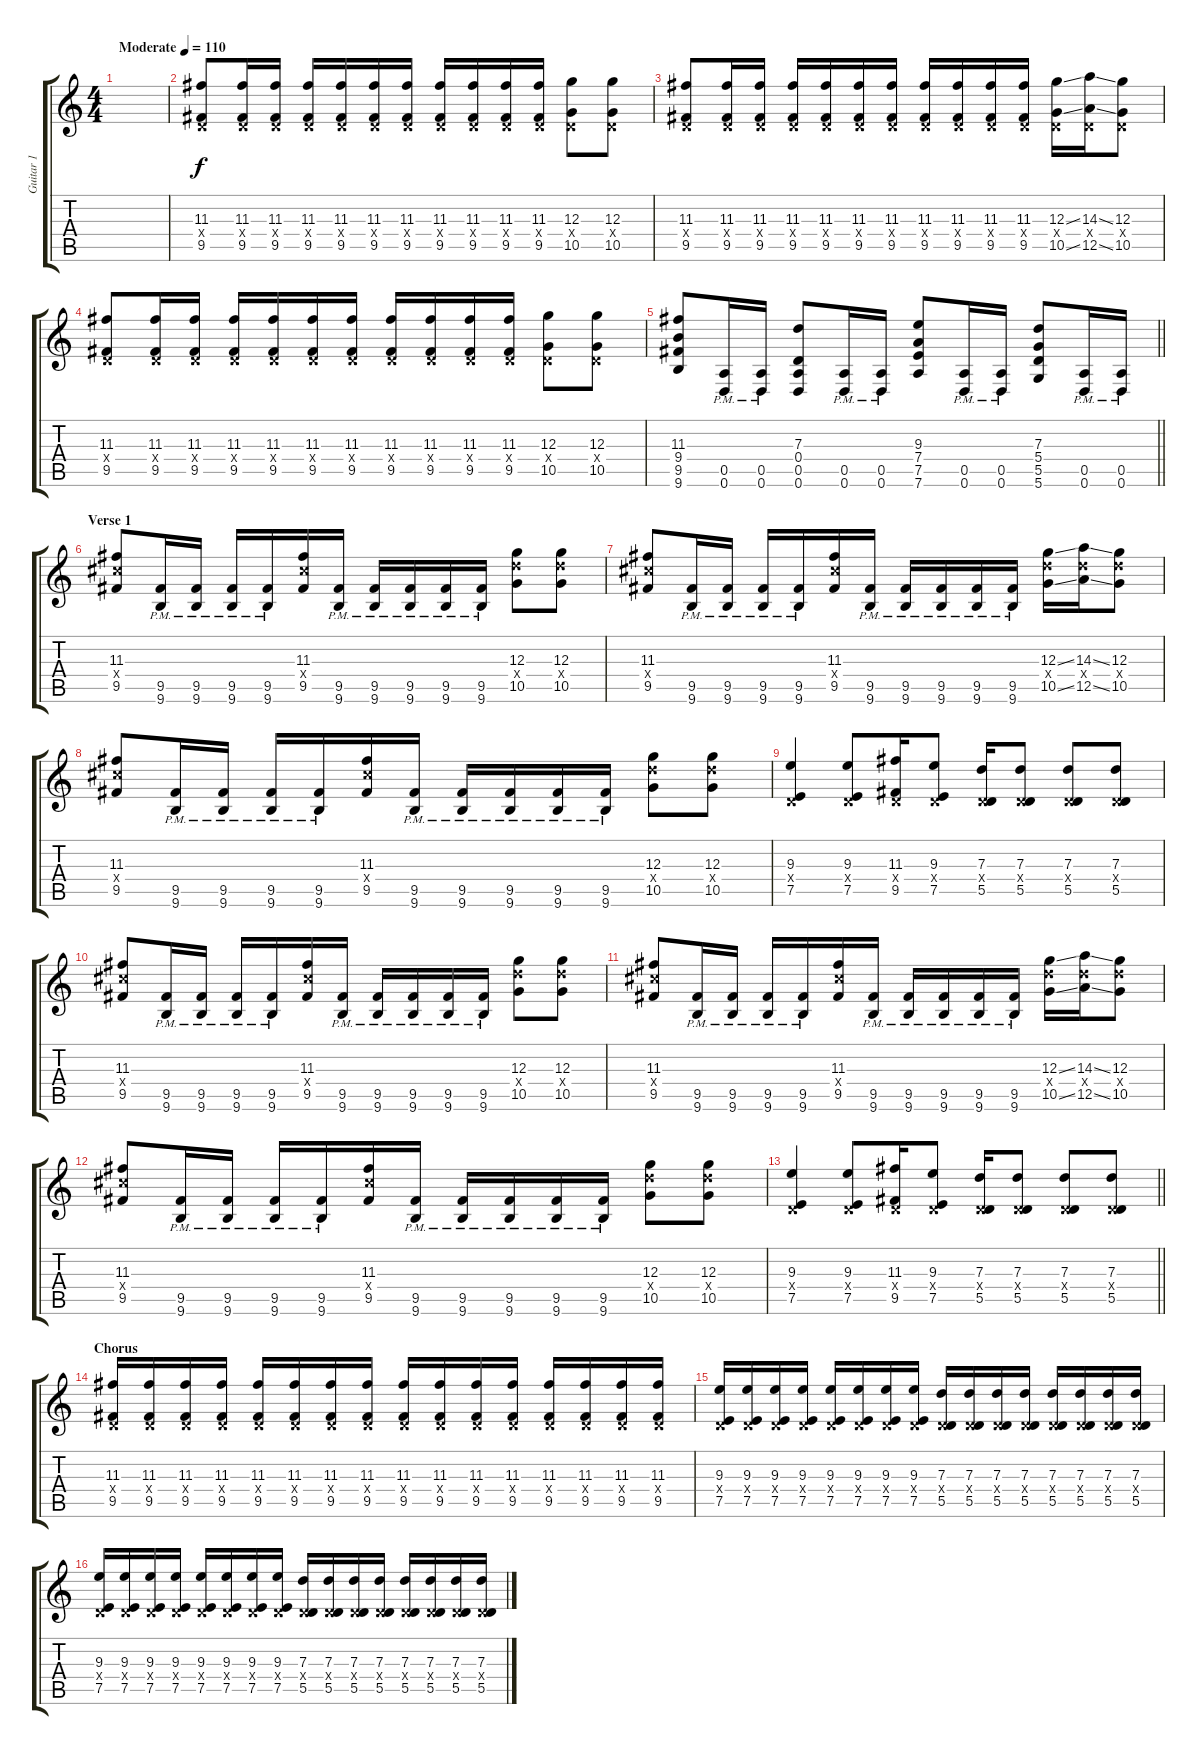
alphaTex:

\track ("Guitar 1" "Guitar 1") {instrument overdrivenguitar}
\staff {score tabs}
\tuning (E4 B3 G3 D3 A2 D2) {hide}
\ts (4 4)
\tempo (110 "Moderate")
\clef g2
\ks c
|
(11.3 0.4{x} 9.5).8 (11.3 0.4{x} 9.5).16 (11.3 0.4{x} 9.5).16 (11.3 0.4{x} 9.5).16 (11.3 0.4{x} 9.5).16 (11.3 0.4{x} 9.5).16 (11.3 0.4{x} 9.5).16 (11.3 0.4{x} 9.5).16 (11.3 0.4{x} 9.5).16 (11.3 0.4{x} 9.5).16 (11.3 0.4{x} 9.5).16 (12.3 0.4{x} 10.5).8 (12.3 0.4{x} 10.5).8 |
(11.3 0.4{x} 9.5).8 (11.3 0.4{x} 9.5).16 (11.3 0.4{x} 9.5).16 (11.3 0.4{x} 9.5).16 (11.3 0.4{x} 9.5).16 (11.3 0.4{x} 9.5).16 (11.3 0.4{x} 9.5).16 (11.3 0.4{x} 9.5).16 (11.3 0.4{x} 9.5).16 (11.3 0.4{x} 9.5).16 (11.3 0.4{x} 9.5).16 (12.3{ss} 0.4{x} 10.5{ss}).16 (14.3{ss} 0.4{x} 12.5{ss}).16 (12.3 0.4{x} 10.5).8 |
(11.3 0.4{x} 9.5).8 (11.3 0.4{x} 9.5).16 (11.3 0.4{x} 9.5).16 (11.3 0.4{x} 9.5).16 (11.3 0.4{x} 9.5).16 (11.3 0.4{x} 9.5).16 (11.3 0.4{x} 9.5).16 (11.3 0.4{x} 9.5).16 (11.3 0.4{x} 9.5).16 (11.3 0.4{x} 9.5).16 (11.3 0.4{x} 9.5).16 (12.3 0.4{x} 10.5).8 (12.3 0.4{x} 10.5).8 |
\barLineRight lightlight
(11.3 9.4 9.5 9.6).8 (0.5{pm} 0.6{pm}).16 (0.5{pm} 0.6{pm}).16 (7.3 0.4 0.5 0.6).8 (0.5{pm} 0.6{pm}).16 (0.5{pm} 0.6{pm}).16 (9.3 7.4 7.5 7.6).8 (0.5{pm} 0.6{pm}).16 (0.5{pm} 0.6{pm}).16 (7.3 5.4 5.5 5.6).8 (0.5{pm} 0.6{pm}).16 (0.5{pm} 0.6{pm}).16 |
\section ("" "Verse 1")
(11.3 11.4{x} 9.5).8 (9.5{pm} 9.6{pm}).16 (9.5{pm} 9.6{pm}).16 (9.5{pm} 9.6{pm}).16 (9.5{pm} 9.6{pm}).16 (11.3 11.4{x} 9.5).16 (9.5{pm} 9.6{pm}).16 (9.5{pm} 9.6{pm}).16 (9.5{pm} 9.6{pm}).16 (9.5{pm} 9.6{pm}).16 (9.5{pm} 9.6{pm}).16 (12.3 12.4{x} 10.5).8 (12.3 12.4{x} 10.5).8 |
(11.3 11.4{x} 9.5).8 (9.5{pm} 9.6{pm}).16 (9.5{pm} 9.6{pm}).16 (9.5{pm} 9.6{pm}).16 (9.5{pm} 9.6{pm}).16 (11.3 11.4{x} 9.5).16 (9.5{pm} 9.6{pm}).16 (9.5{pm} 9.6{pm}).16 (9.5{pm} 9.6{pm}).16 (9.5{pm} 9.6{pm}).16 (9.5{pm} 9.6{pm}).16 (12.3{ss} 12.4{x} 10.5{ss}).16 (14.3{ss} 12.4{x} 12.5{ss}).16 (12.3 12.4{x} 10.5).8 |
(11.3 11.4{x} 9.5).8 (9.5{pm} 9.6{pm}).16 (9.5{pm} 9.6{pm}).16 (9.5{pm} 9.6{pm}).16 (9.5{pm} 9.6{pm}).16 (11.3 11.4{x} 9.5).16 (9.5{pm} 9.6{pm}).16 (9.5{pm} 9.6{pm}).16 (9.5{pm} 9.6{pm}).16 (9.5{pm} 9.6{pm}).16 (9.5{pm} 9.6{pm}).16 (12.3 12.4{x} 10.5).8 (12.3 12.4{x} 10.5).8 |
(9.3 0.4{x} 7.5).4 (9.3 0.4{x} 7.5).8 (11.3 0.4{x} 9.5).16 (9.3 0.4{x} 7.5).8 (7.3 0.4{x} 5.5).16 (7.3 0.4{x} 5.5).8 (7.3 0.4{x} 5.5).8 (7.3 0.4{x} 5.5).8 |
(11.3 11.4{x} 9.5).8 (9.5{pm} 9.6{pm}).16 (9.5{pm} 9.6{pm}).16 (9.5{pm} 9.6{pm}).16 (9.5{pm} 9.6{pm}).16 (11.3 11.4{x} 9.5).16 (9.5{pm} 9.6{pm}).16 (9.5{pm} 9.6{pm}).16 (9.5{pm} 9.6{pm}).16 (9.5{pm} 9.6{pm}).16 (9.5{pm} 9.6{pm}).16 (12.3 12.4{x} 10.5).8 (12.3 12.4{x} 10.5).8 |
(11.3 11.4{x} 9.5).8 (9.5{pm} 9.6{pm}).16 (9.5{pm} 9.6{pm}).16 (9.5{pm} 9.6{pm}).16 (9.5{pm} 9.6{pm}).16 (11.3 11.4{x} 9.5).16 (9.5{pm} 9.6{pm}).16 (9.5{pm} 9.6{pm}).16 (9.5{pm} 9.6{pm}).16 (9.5{pm} 9.6{pm}).16 (9.5{pm} 9.6{pm}).16 (12.3{ss} 12.4{x} 10.5{ss}).16 (14.3{ss} 12.4{x} 12.5{ss}).16 (12.3 12.4{x} 10.5).8 |
(11.3 11.4{x} 9.5).8 (9.5{pm} 9.6{pm}).16 (9.5{pm} 9.6{pm}).16 (9.5{pm} 9.6{pm}).16 (9.5{pm} 9.6{pm}).16 (11.3 11.4{x} 9.5).16 (9.5{pm} 9.6{pm}).16 (9.5{pm} 9.6{pm}).16 (9.5{pm} 9.6{pm}).16 (9.5{pm} 9.6{pm}).16 (9.5{pm} 9.6{pm}).16 (12.3 12.4{x} 10.5).8 (12.3 12.4{x} 10.5).8 |
\barLineRight lightlight
(9.3 0.4{x} 7.5).4 (9.3 0.4{x} 7.5).8 (11.3 0.4{x} 9.5).16 (9.3 0.4{x} 7.5).8 (7.3 0.4{x} 5.5).16 (7.3 0.4{x} 5.5).8 (7.3 0.4{x} 5.5).8 (7.3 0.4{x} 5.5).8 |
\section ("" "Chorus")
(11.3 0.4{x} 9.5).16 (11.3 0.4{x} 9.5).16 (11.3 0.4{x} 9.5).16 (11.3 0.4{x} 9.5).16 (11.3 0.4{x} 9.5).16 (11.3 0.4{x} 9.5).16 (11.3 0.4{x} 9.5).16 (11.3 0.4{x} 9.5).16 (11.3 0.4{x} 9.5).16 (11.3 0.4{x} 9.5).16 (11.3 0.4{x} 9.5).16 (11.3 0.4{x} 9.5).16 (11.3 0.4{x} 9.5).16 (11.3 0.4{x} 9.5).16 (11.3 0.4{x} 9.5).16 (11.3 0.4{x} 9.5).16 |
(9.3 0.4{x} 7.5).16 (9.3 0.4{x} 7.5).16 (9.3 0.4{x} 7.5).16 (9.3 0.4{x} 7.5).16 (9.3 0.4{x} 7.5).16 (9.3 0.4{x} 7.5).16 (9.3 0.4{x} 7.5).16 (9.3 0.4{x} 7.5).16 (7.3 0.4{x} 5.5).16 (7.3 0.4{x} 5.5).16 (7.3 0.4{x} 5.5).16 (7.3 0.4{x} 5.5).16 (7.3 0.4{x} 5.5).16 (7.3 0.4{x} 5.5).16 (7.3 0.4{x} 5.5).16 (7.3 0.4{x} 5.5).16 |
(9.3 0.4{x} 7.5).16 (9.3 0.4{x} 7.5).16 (9.3 0.4{x} 7.5).16 (9.3 0.4{x} 7.5).16 (9.3 0.4{x} 7.5).16 (9.3 0.4{x} 7.5).16 (9.3 0.4{x} 7.5).16 (9.3 0.4{x} 7.5).16 (7.3 0.4{x} 5.5).16 (7.3 0.4{x} 5.5).16 (7.3 0.4{x} 5.5).16 (7.3 0.4{x} 5.5).16 (7.3 0.4{x} 5.5).16 (7.3 0.4{x} 5.5).16 (7.3 0.4{x} 5.5).16 (7.3 0.4{x} 5.5).16
